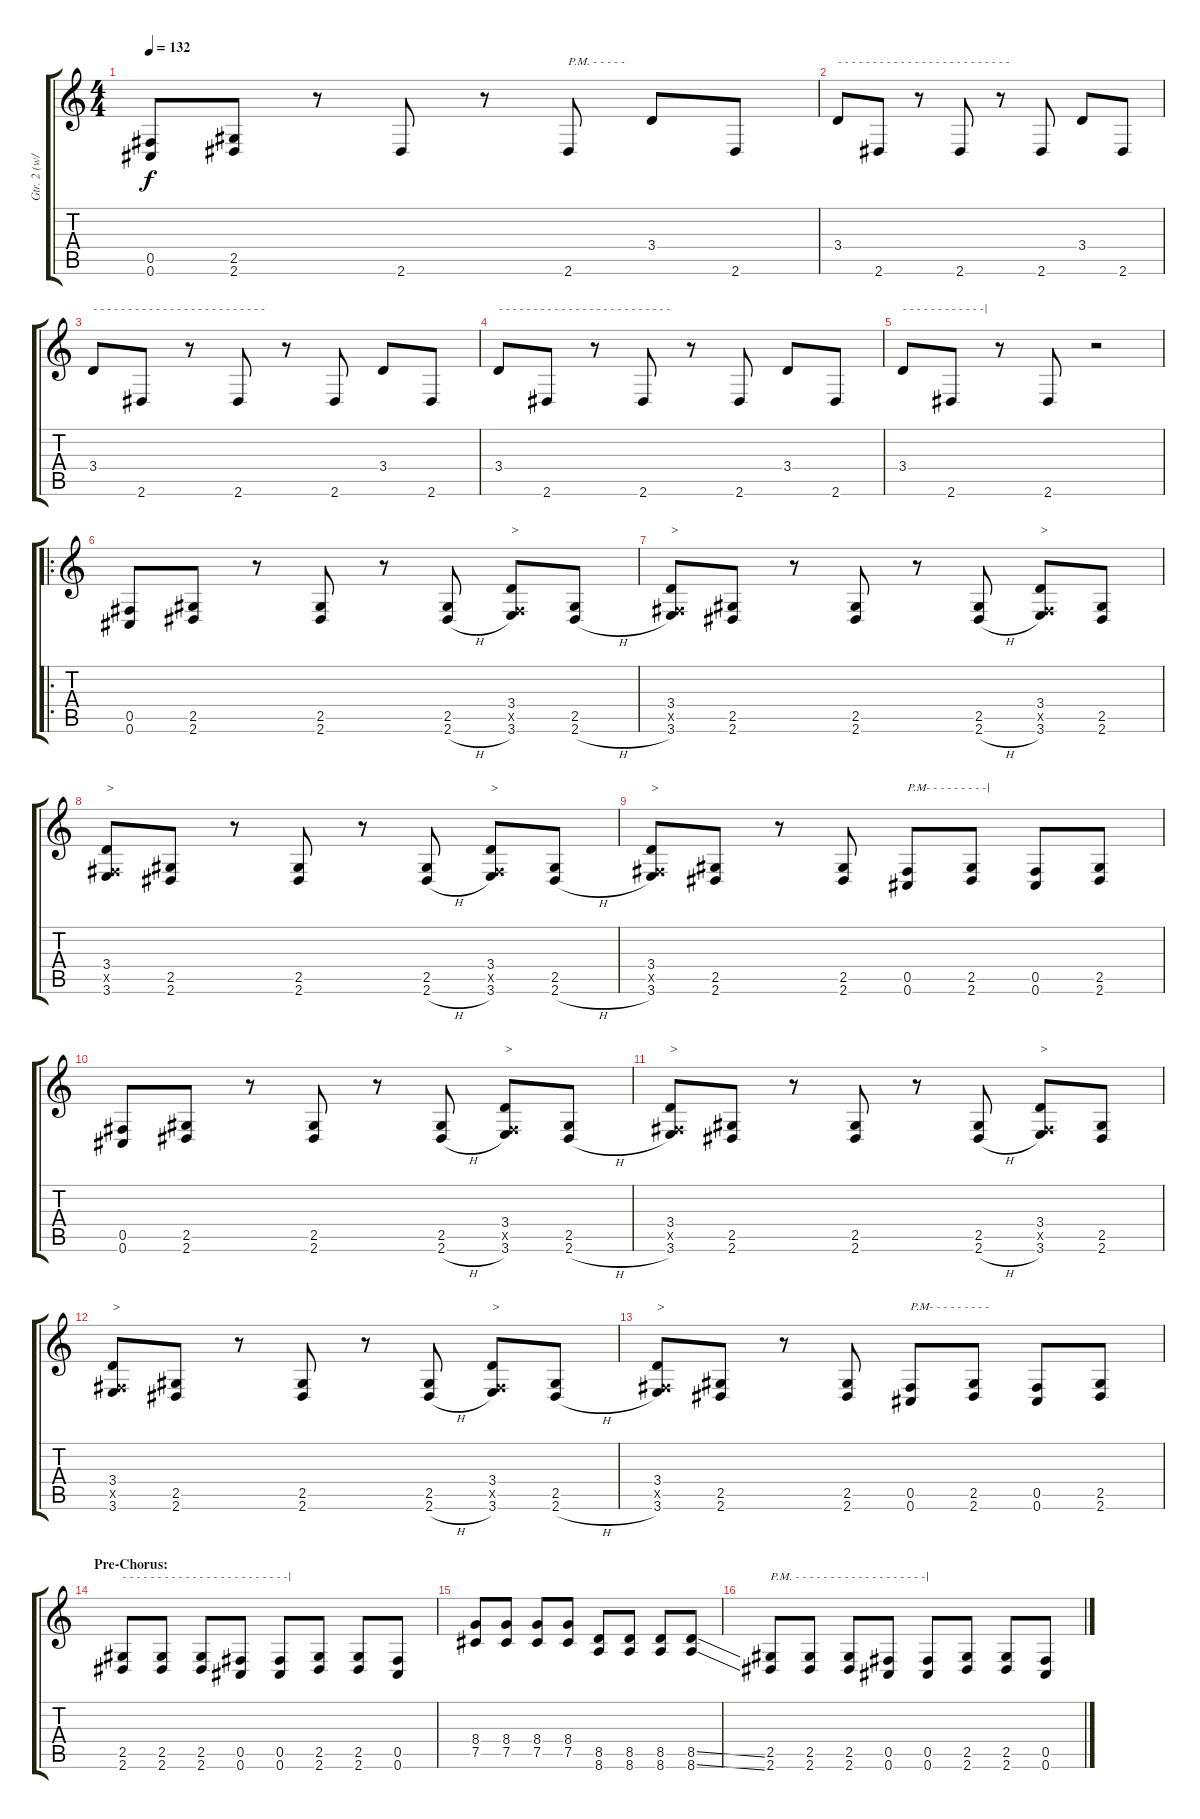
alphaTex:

\track ("Gtr. 2 (w/dist)" "Gtr. 2 (w/") {instrument distortionguitar}
\staff {score tabs}
\tuning (Db4 Ab3 E3 B2 Gb2 Db2) {hide}
\ts (4 4)
\tempo 132
\clef g2
\ks c
(0.5 0.6).8{dy f instrument distortionguitar} (2.5 2.6).8 r.8 2.6.8 r.8 2.6.8{txt "P.M. - - - - -"} 3.4.8{instrument electricguitarmuted} 2.6.8 |
3.4.8{txt "- - - - - - - - - - - - - - - - - - - - - - - - - "} 2.6.8 r.8 2.6.8 r.8 2.6.8 3.4.8 2.6.8 |
3.4.8{txt "- - - - - - - - - - - - - - - - - - - - - - - - - "} 2.6.8 r.8 2.6.8 r.8 2.6.8 3.4.8 2.6.8 |
3.4.8{txt "- - - - - - - - - - - - - - - - - - - - - - - - - "} 2.6.8 r.8 2.6.8 r.8 2.6.8 3.4.8 2.6.8 |
3.4.8{txt "- - - - - - - - - - - -|"} 2.6.8 r.8 2.6.8 r.2{instrument distortionguitar} |
\ro
(0.5 0.6).8 (2.5 2.6).8 r.8 (2.5 2.6).8 r.8 (2.5 2.6{h}).8 (3.4 0.5{x} 3.6).8{txt ">"} (2.5 2.6{h}).8 |
(3.4 0.5{x} 3.6).8{txt ">"} (2.5 2.6).8 r.8 (2.5 2.6).8 r.8 (2.5 2.6{h}).8 (3.4 0.5{x} 3.6).8{txt ">"} (2.5 2.6).8 |
(3.4 0.5{x} 3.6).8{txt ">"} (2.5 2.6).8 r.8 (2.5 2.6).8 r.8 (2.5 2.6{h}).8 (3.4 0.5{x} 3.6).8{txt ">"} (2.5 2.6{h}).8 |
(3.4 0.5{x} 3.6).8{txt ">"} (2.5 2.6).8 r.8 (2.5 2.6).8 (0.5 0.6).8{txt "P.M- - - - - - - - -|" instrument electricguitarmuted} (2.5 2.6).8 (0.5 0.6).8 (2.5 2.6).8 |
(0.5 0.6).8{instrument distortionguitar} (2.5 2.6).8 r.8 (2.5 2.6).8 r.8 (2.5 2.6{h}).8 (3.4 0.5{x} 3.6).8{txt ">" volume 16} (2.5 2.6{h}).8{volume 9} |
(3.4 0.5{x} 3.6).8{txt ">" volume 16} (2.5 2.6).8{volume 9} r.8 (2.5 2.6).8 r.8 (2.5 2.6{h}).8 (3.4 0.5{x} 3.6).8{txt ">" volume 16} (2.5 2.6).8{volume 9} |
(3.4 0.5{x} 3.6).8{txt ">" volume 16} (2.5 2.6).8{volume 9} r.8 (2.5 2.6).8 r.8 (2.5 2.6{h}).8 (3.4 0.5{x} 3.6).8{txt ">" volume 16} (2.5 2.6{h}).8{volume 9} |
(3.4 0.5{x} 3.6).8{txt ">" volume 16} (2.5 2.6).8{volume 9} r.8 (2.5 2.6).8 (0.5 0.6).8{txt "P.M- - - - - - - - -" instrument electricguitarmuted} (2.5 2.6).8 (0.5 0.6).8 (2.5 2.6).8 |
\section ("" "Pre-Chorus:")
(2.5 2.6).8{txt "- - - - - - - - - - - - - - - - - - - - - - - -|"} (2.5 2.6).8 (2.5 2.6).8 (0.5 0.6).8 (0.5 0.6).8 (2.5 2.6).8 (2.5 2.6).8 (0.5 0.6).8 |
(8.4 7.5).8{instrument distortionguitar} (8.4 7.5).8 (8.4 7.5).8 (8.4 7.5).8 (8.5 8.6).8 (8.5 8.6).8 (8.5 8.6).8 (8.5{ss} 8.6{ss}).8 |
(2.5 2.6).8{txt "P.M. - - - - - - - - - - - - - - - - - - -|" instrument electricguitarmuted} (2.5 2.6).8 (2.5 2.6).8 (0.5 0.6).8 (0.5 0.6).8 (2.5 2.6).8 (2.5 2.6).8 (0.5 0.6).8
